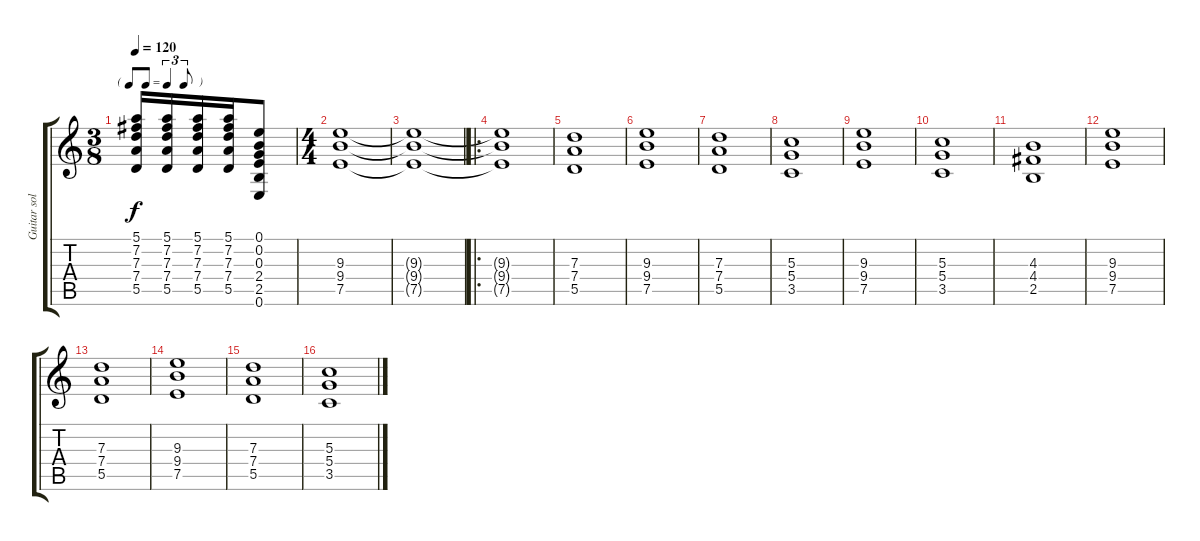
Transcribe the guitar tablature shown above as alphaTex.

\track ("Guitar solo" "Guitar sol") {instrument overdrivenguitar}
\staff {score tabs}
\tuning (E4 B3 G3 D3 A2 E2) {hide}
\ts (3 8)
\tf triplet8th
\tempo 120
\clef g2
\ks c
(5.1 7.2 7.3 7.4 5.5).16{dy f} (5.1 7.2 7.3 7.4 5.5).16 (5.1 7.2 7.3 7.4 5.5).16 (5.1 7.2 7.3 7.4 5.5).16 (0.1 0.2 0.3 2.4 2.5 0.6).8 |
\ts (4 4)
(9.3 9.4 7.5).1 |
(9.3{t} 9.4{t} 7.5{t}).1 |
\ro
(9.3{t} 9.4{t} 7.5{t}).1 |
(7.3 7.4 5.5).1 |
(9.3 9.4 7.5).1 |
(7.3 7.4 5.5).1 |
(5.3 5.4 3.5).1 |
(9.3 9.4 7.5).1 |
(5.3 5.4 3.5).1 |
(4.3 4.4 2.5).1 |
(9.3 9.4 7.5).1 |
(7.3 7.4 5.5).1 |
(9.3 9.4 7.5).1 |
(7.3 7.4 5.5).1 |
(5.3 5.4 3.5).1
